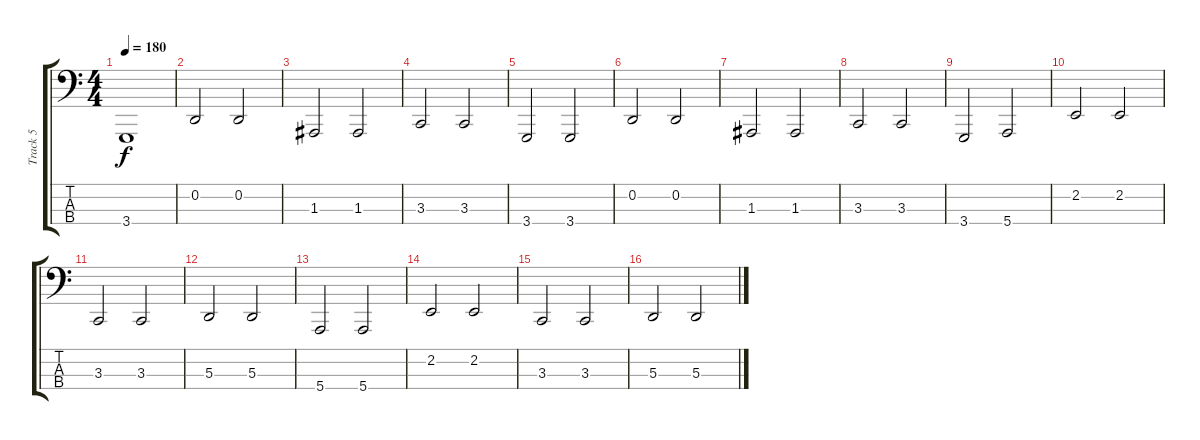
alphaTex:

\track ("Track 5" "Track 5") {instrument lead1square}
\staff {score tabs}
\tuning (G2 D2 A1 E1) {hide}
\ts (4 4)
\tempo 180
\clef f4
\ks c
3.4.1{dy f} |
0.2.2 0.2.2 |
1.3.2 1.3.2 |
3.3.2 3.3.2 |
3.4.2 3.4.2 |
0.2.2 0.2.2 |
1.3.2 1.3.2 |
3.3.2 3.3.2 |
3.4.2 5.4.2 |
2.2.2 2.2.2 |
3.3.2 3.3.2 |
5.3.2 5.3.2 |
5.4.2 5.4.2 |
2.2.2 2.2.2 |
3.3.2 3.3.2 |
5.3.2 5.3.2
